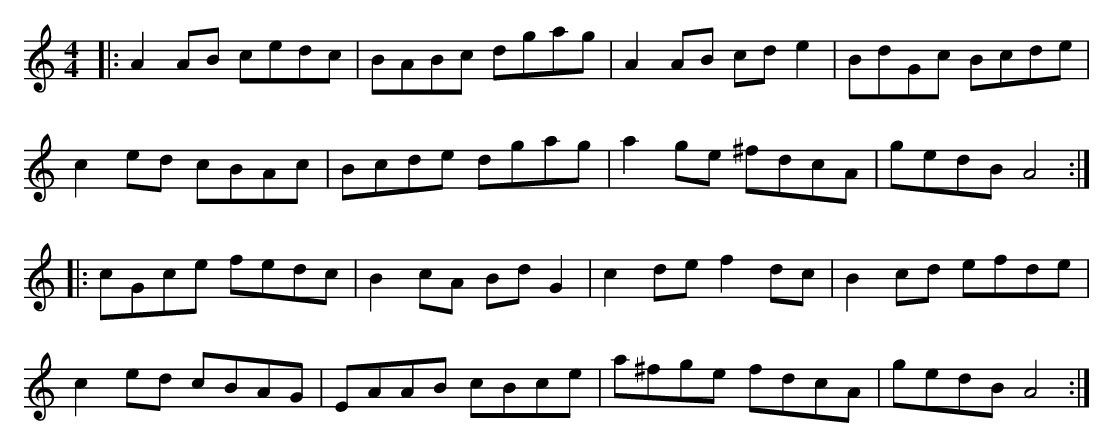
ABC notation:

X:1
M:4/4
K:Amin
|:A2AB cedc|BABc dgag| A2AB cde2|BdGc Bcde|
c2 ed cBAc|Bcde dgag|a2 ge ^fdcA|gedB A4:|
|:cGce fedc|B2cA BdG2|c2de f2dc|B2cd efde|
c2ed cBAG|EAAB cBce|a^fge fdcA|gedB A4:|
